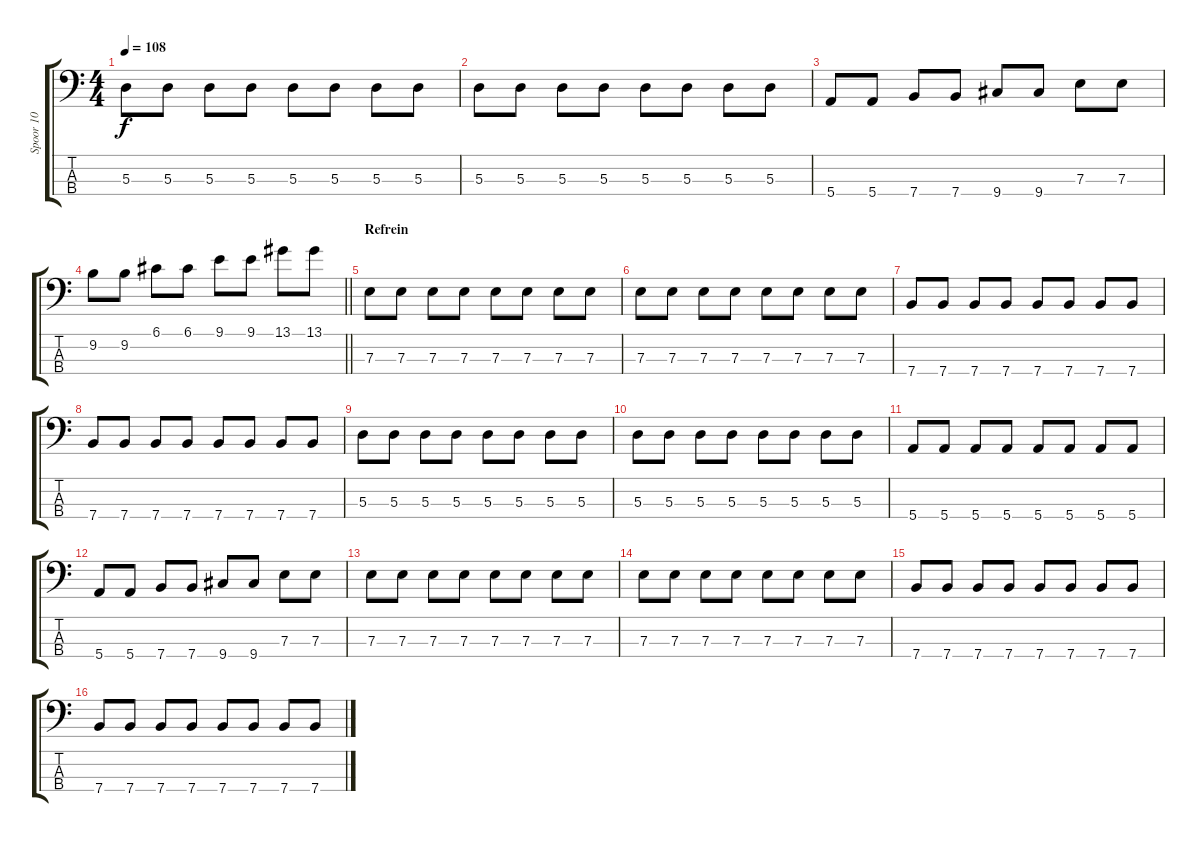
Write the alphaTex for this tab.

\track ("Spoor 10" "Spoor 10") {instrument electricbassfinger}
\staff {score tabs}
\tuning (G2 D2 A1 E1) {hide}
\ts (4 4)
\tempo 108
\clef f4
\ks c
5.3.8{dy f} 5.3.8 5.3.8 5.3.8 5.3.8 5.3.8 5.3.8 5.3.8 |
5.3.8 5.3.8 5.3.8 5.3.8 5.3.8 5.3.8 5.3.8 5.3.8 |
5.4.8 5.4.8 7.4.8 7.4.8 9.4.8 9.4.8 7.3.8 7.3.8 |
\barLineRight lightlight
9.2.8 9.2.8 6.1.8 6.1.8 9.1.8 9.1.8 13.1.8 13.1.8 |
\section ("" "Refrein")
7.3.8 7.3.8 7.3.8 7.3.8 7.3.8 7.3.8 7.3.8 7.3.8 |
7.3.8 7.3.8 7.3.8 7.3.8 7.3.8 7.3.8 7.3.8 7.3.8 |
7.4.8 7.4.8 7.4.8 7.4.8 7.4.8 7.4.8 7.4.8 7.4.8 |
7.4.8 7.4.8 7.4.8 7.4.8 7.4.8 7.4.8 7.4.8 7.4.8 |
5.3.8 5.3.8 5.3.8 5.3.8 5.3.8 5.3.8 5.3.8 5.3.8 |
5.3.8 5.3.8 5.3.8 5.3.8 5.3.8 5.3.8 5.3.8 5.3.8 |
5.4.8 5.4.8 5.4.8 5.4.8 5.4.8 5.4.8 5.4.8 5.4.8 |
5.4.8 5.4.8 7.4.8 7.4.8 9.4.8 9.4.8 7.3.8 7.3.8 |
7.3.8 7.3.8 7.3.8 7.3.8 7.3.8 7.3.8 7.3.8 7.3.8 |
7.3.8 7.3.8 7.3.8 7.3.8 7.3.8 7.3.8 7.3.8 7.3.8 |
7.4.8 7.4.8 7.4.8 7.4.8 7.4.8 7.4.8 7.4.8 7.4.8 |
7.4.8 7.4.8 7.4.8 7.4.8 7.4.8 7.4.8 7.4.8 7.4.8
